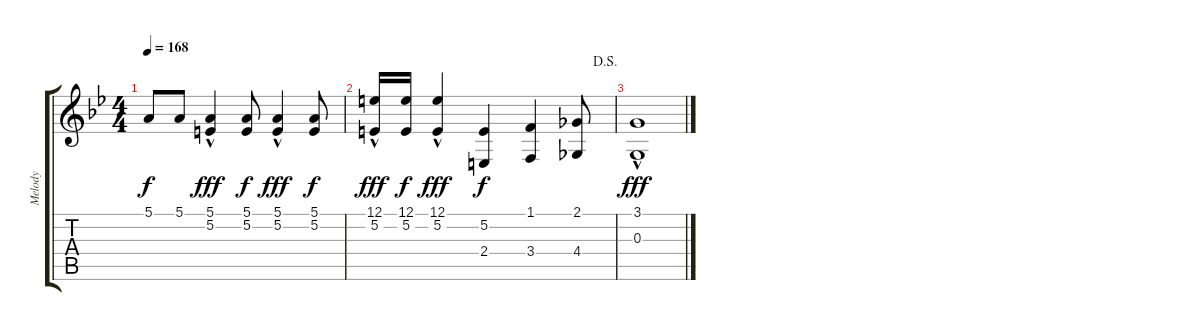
\track ("Melody" "Melody") {instrument electricgrandpiano}
\staff {score tabs}
\tuning (E4 B3 G3 D3 A2 E2) {hide}
\ts (4 4)
\tempo 168
\clef g2
\ks bb
5.1.8{dy f} 5.1.8 (5.1{hac} 5.2).4{dy fff} (5.1 5.2).8{dy f} (5.1{hac} 5.2).4{dy fff} (5.1 5.2).8{dy f} |
\jump dalsegno
(12.1{hac} 5.2).16{dy fff} (12.1 5.2).16{dy f} (12.1{hac} 5.2).4{dy fff} (5.2 2.4).4{dy f} (1.1 3.4).4 (2.1 4.4).8 |
(3.1{hac} 0.3).1{dy fff}
